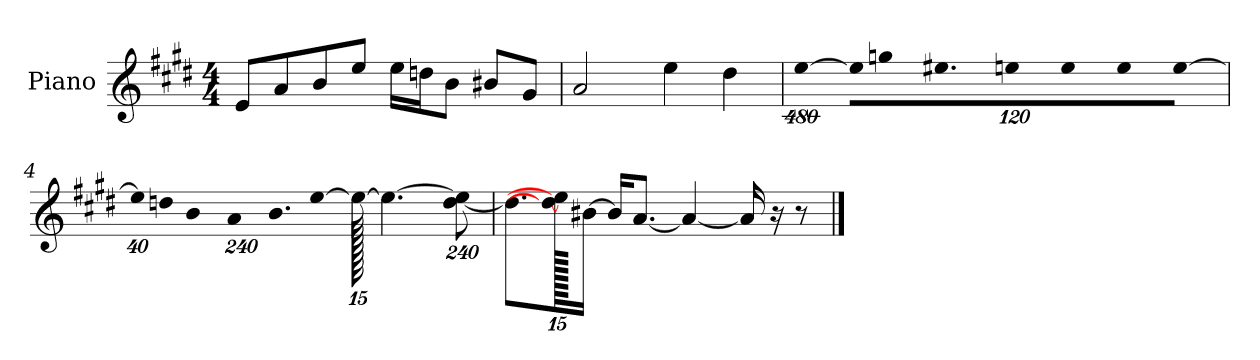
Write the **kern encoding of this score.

**kern
*part1
*staff1
*I"Piano
*I'P-no
*clefG2
*k[f#c#g#d#]
*M4/4
*MM90
=1
8e/L
8a/
8b/
8ee/J
16ee\LL
16ddn\J
8b\J
8b#X/L
8g#/J
=2
2a/
4ee\
4dd#\
=3
!LO:N:vis=4
[1920%427ee\
!LO:N:vis=16
1920%107ee\KL]
!LO:N:vis=8
640%71ggn\
9.ee#X\
!LO:N:vis=8
640%71een\
!LO:N:vis=8
640%71ee\
!LO:N:vis=8
640%71ee\
!LO:N:vis=8
[640%71ee\J
=4
*Xbrackettup
!LO:N:vis=32
640%23ee\KLL]
!LO:N:vis=16
1920%137ddn\
!LO:N:vis=32
640%23b\JK
!LO:N:vis=8
960%137a\
!LO:N:vis=16.
960%103b\L
[384%41ee\J
1920ee\_
4.ee\_
[1920%239dd\ 1920%239ee\_
!!LO:LB:g=z
=5
8.dd\L]
1920dd\_ 1920ee\]
[16b#X\Jk
16b#/KL]
[8.a/J
4a/_
16a/]
16r
8r
==
*-
